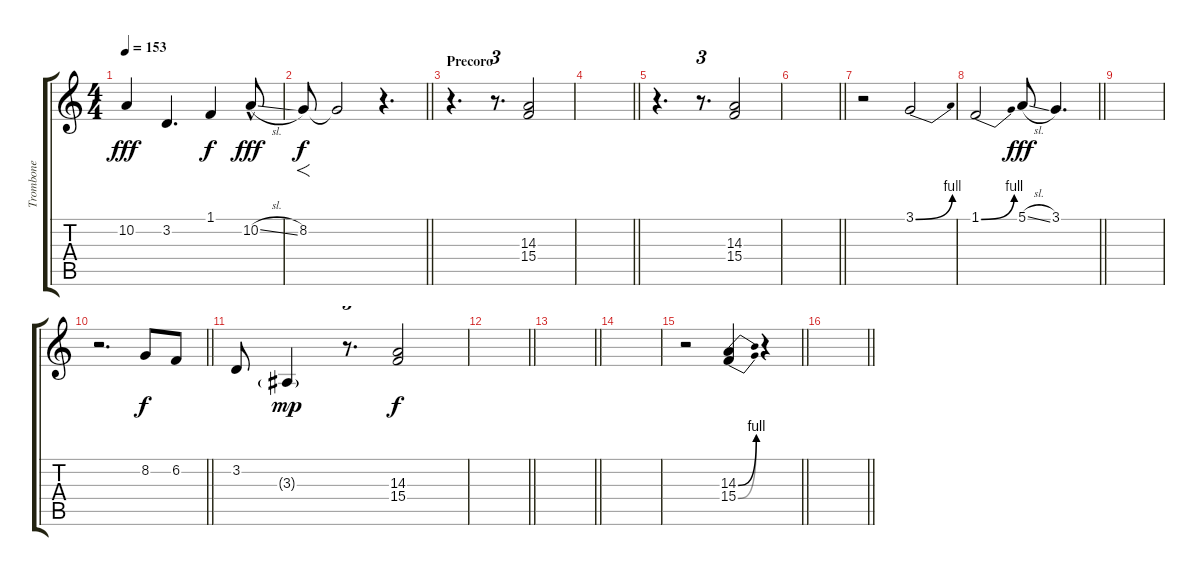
\track ("Trombone" "Trombone") {instrument trombone}
\staff {score tabs}
\tuning (E4 B3 G3 D3 A2 E2) {hide}
\ts (4 4)
\tempo 153
\clef g2
\ks c
10.2.4{dy fff} 3.2.4{d} 1.1.4{dy f} 10.2{sl hac}.8{dy fff} |
\barLineRight lightlight
8.2.8{f dy f} 8.2{t}.2 r.4{d} |
\section ("" "Precoro")
r.4{d volume 12} r.8{d tu (3 2)} (14.3 15.4).2 |
\barLineRight lightlight
|
r.4{d} r.8{d tu (3 2)} (14.3 15.4).2 |
\barLineRight lightlight
|
r.2 3.1{be (bend 0 0 60 4)}.2 |
\barLineRight lightlight
1.1{be (bend 0 0 60 4)}.2 5.1{sl}.8{dy fff} 3.1.4{d} |
|
\barLineRight lightlight
r.2{d} 8.2.8{dy f} 6.2.8 |
3.2.8 3.3{g}.4{dy mp} r.8{d tu (3 2)} (14.3 15.4).2{dy f} |
\barLineRight lightlight
|
\barLineRight lightlight
|
|
\barLineRight lightlight
r.2 (14.3{be (bend 0 0 60 4)} 15.4{be (bend 0 0 60 4)}).4 r.4 |
\barLineRight lightlight
